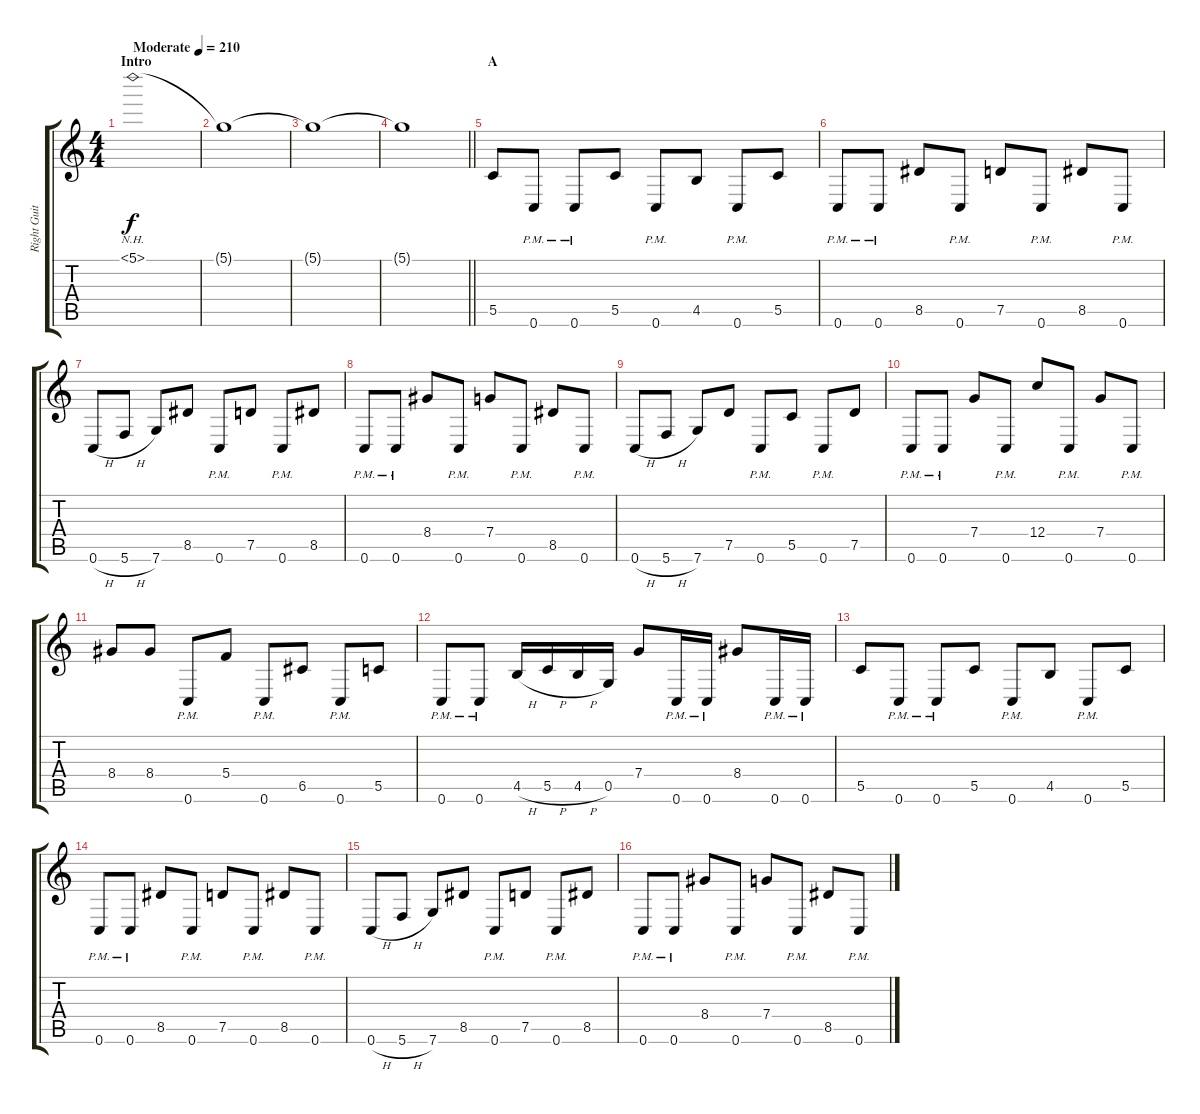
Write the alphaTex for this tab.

\track ("Right Guitar" "Right Guit") {instrument distortionguitar}
\staff {score tabs}
\tuning (D4 A3 F3 C3 G2 C2) {hide}
\ts (4 4)
\section ("" "Intro")
\tempo (210 "Moderate")
\clef g2
\ks c
5.1{nh}.1{dy f instrument distortionguitar} |
5.1{t}.1 |
5.1{t}.1 |
\barLineRight lightlight
5.1{t}.1 |
\section ("" "A")
5.5.8 0.6{pm}.8 0.6{pm}.8 5.5.8 0.6{pm}.8 4.5.8 0.6{pm}.8 5.5.8 |
0.6{pm}.8 0.6{pm}.8 8.5.8 0.6{pm}.8 7.5.8 0.6{pm}.8 8.5.8 0.6{pm}.8 |
0.6{h}.8 5.6{h}.8 7.6.8 8.5.8 0.6{pm}.8 7.5.8 0.6{pm}.8 8.5.8 |
0.6{pm}.8 0.6{pm}.8 8.4.8 0.6{pm}.8 7.4.8 0.6{pm}.8 8.5.8 0.6{pm}.8 |
0.6{h}.8 5.6{h}.8 7.6.8 7.5.8 0.6{pm}.8 5.5.8 0.6{pm}.8 7.5.8 |
0.6{pm}.8 0.6{pm}.8 7.4.8 0.6{pm}.8 12.4.8 0.6{pm}.8 7.4.8 0.6{pm}.8 |
8.4.8 8.4.8 0.6{pm}.8 5.4.8 0.6{pm}.8 6.5.8 0.6{pm}.8 5.5.8 |
0.6{pm}.8 0.6{pm}.8 4.5{h}.16 5.5{h}.16 4.5{h}.16 0.5.16 7.4.8 0.6{pm}.16 0.6{pm}.16 8.4.8 0.6{pm}.16 0.6{pm}.16 |
5.5.8 0.6{pm}.8 0.6{pm}.8 5.5.8 0.6{pm}.8 4.5.8 0.6{pm}.8 5.5.8 |
0.6{pm}.8 0.6{pm}.8 8.5.8 0.6{pm}.8 7.5.8 0.6{pm}.8 8.5.8 0.6{pm}.8 |
0.6{h}.8 5.6{h}.8 7.6.8 8.5.8 0.6{pm}.8 7.5.8 0.6{pm}.8 8.5.8 |
0.6{pm}.8 0.6{pm}.8 8.4.8 0.6{pm}.8 7.4.8 0.6{pm}.8 8.5.8 0.6{pm}.8
